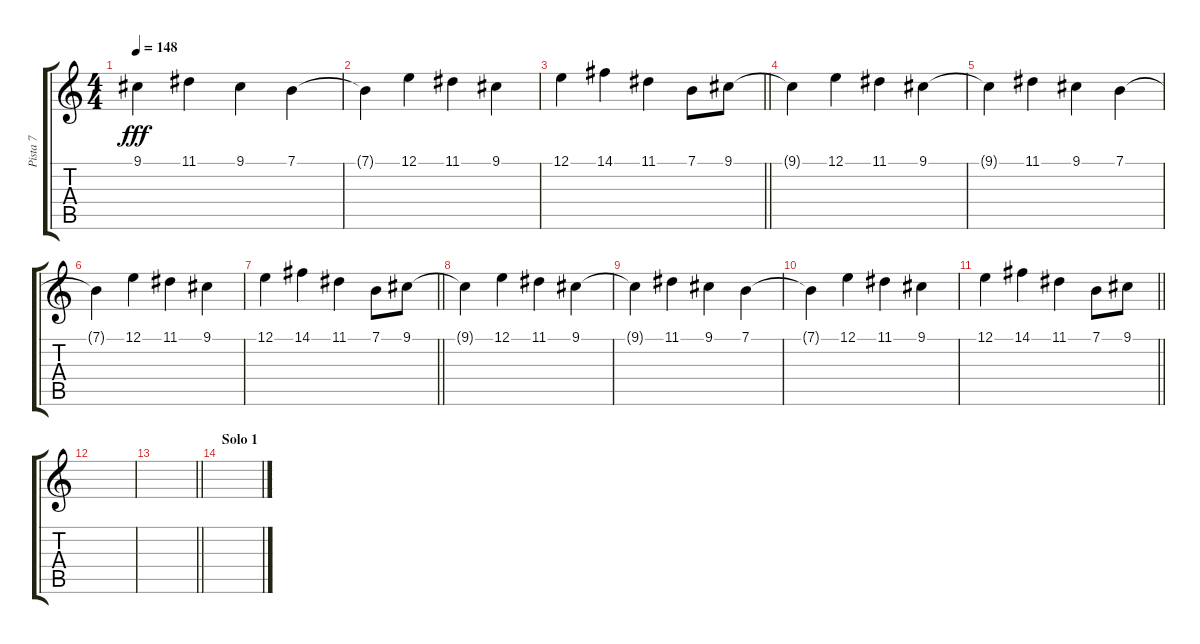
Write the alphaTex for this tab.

\track ("Pista 7" "Pista 7") {instrument churchorgan}
\staff {score tabs}
\tuning (E4 B3 G3 D3 A2 E2) {hide}
\ts (4 4)
\tempo 148
\clef g2
\ks c
9.1{t}.4{dy fff} 11.1.4 9.1.4 7.1.4 |
7.1{t}.4 12.1.4 11.1.4 9.1.4 |
\barLineRight lightlight
12.1.4 14.1.4 11.1.4 7.1.8 9.1.8 |
\section ("" "")
9.1{t}.4 12.1.4 11.1.4 9.1.4 |
9.1{t}.4 11.1.4 9.1.4 7.1.4 |
7.1{t}.4 12.1.4 11.1.4 9.1.4 |
\barLineRight lightlight
12.1.4 14.1.4 11.1.4 7.1.8 9.1.8 |
9.1{t}.4 12.1.4 11.1.4 9.1.4 |
9.1{t}.4 11.1.4 9.1.4 7.1.4 |
7.1{t}.4 12.1.4 11.1.4 9.1.4 |
\barLineRight lightlight
12.1.4 14.1.4 11.1.4 7.1.8 9.1.8 |
|
\barLineRight lightlight
|
\section ("" "Solo 1")
